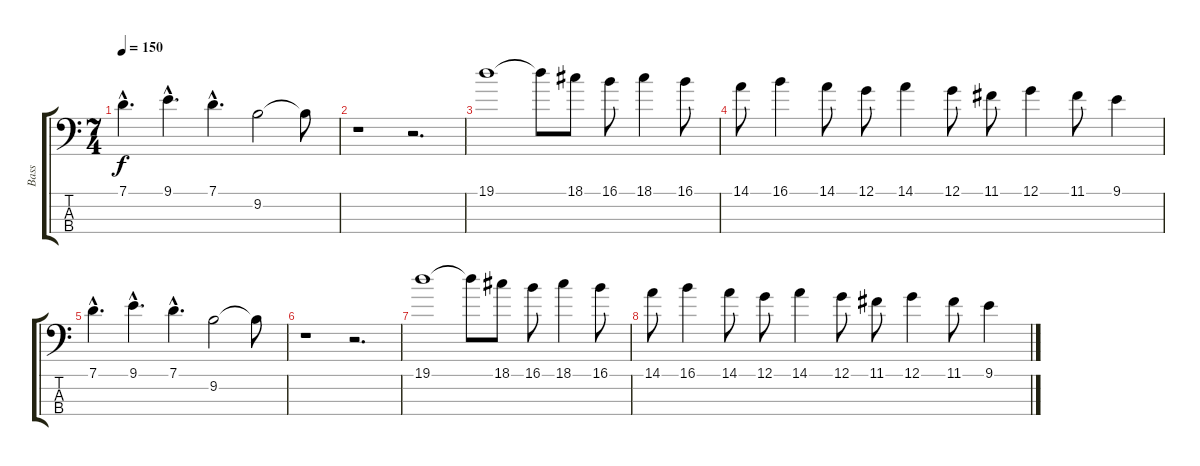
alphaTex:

\track ("Bass" "Bass") {instrument electricguitarclean}
\staff {score tabs}
\tuning (G2 D2 A1 E1) {hide}
\ts (7 4)
\tempo 150
\clef f4
\ks c
7.1{hac}.4{d dy f} 9.1{hac}.4{d} 7.1{hac}.4{d} 9.2.2 9.2{t}.8 |
r.1 r.2{d} |
19.1.1 19.1{t}.8 18.1.8 16.1.8 18.1.4 16.1.8 |
14.1.8 16.1.4 14.1.8 12.1.8 14.1.4 12.1.8 11.1.8 12.1.4 11.1.8 9.1.4 |
7.1{hac}.4{d} 9.1{hac}.4{d} 7.1{hac}.4{d} 9.2.2 9.2{t}.8 |
r.1 r.2{d} |
19.1.1 19.1{t}.8 18.1.8 16.1.8 18.1.4 16.1.8 |
14.1.8 16.1.4 14.1.8 12.1.8 14.1.4 12.1.8 11.1.8 12.1.4 11.1.8 9.1.4
